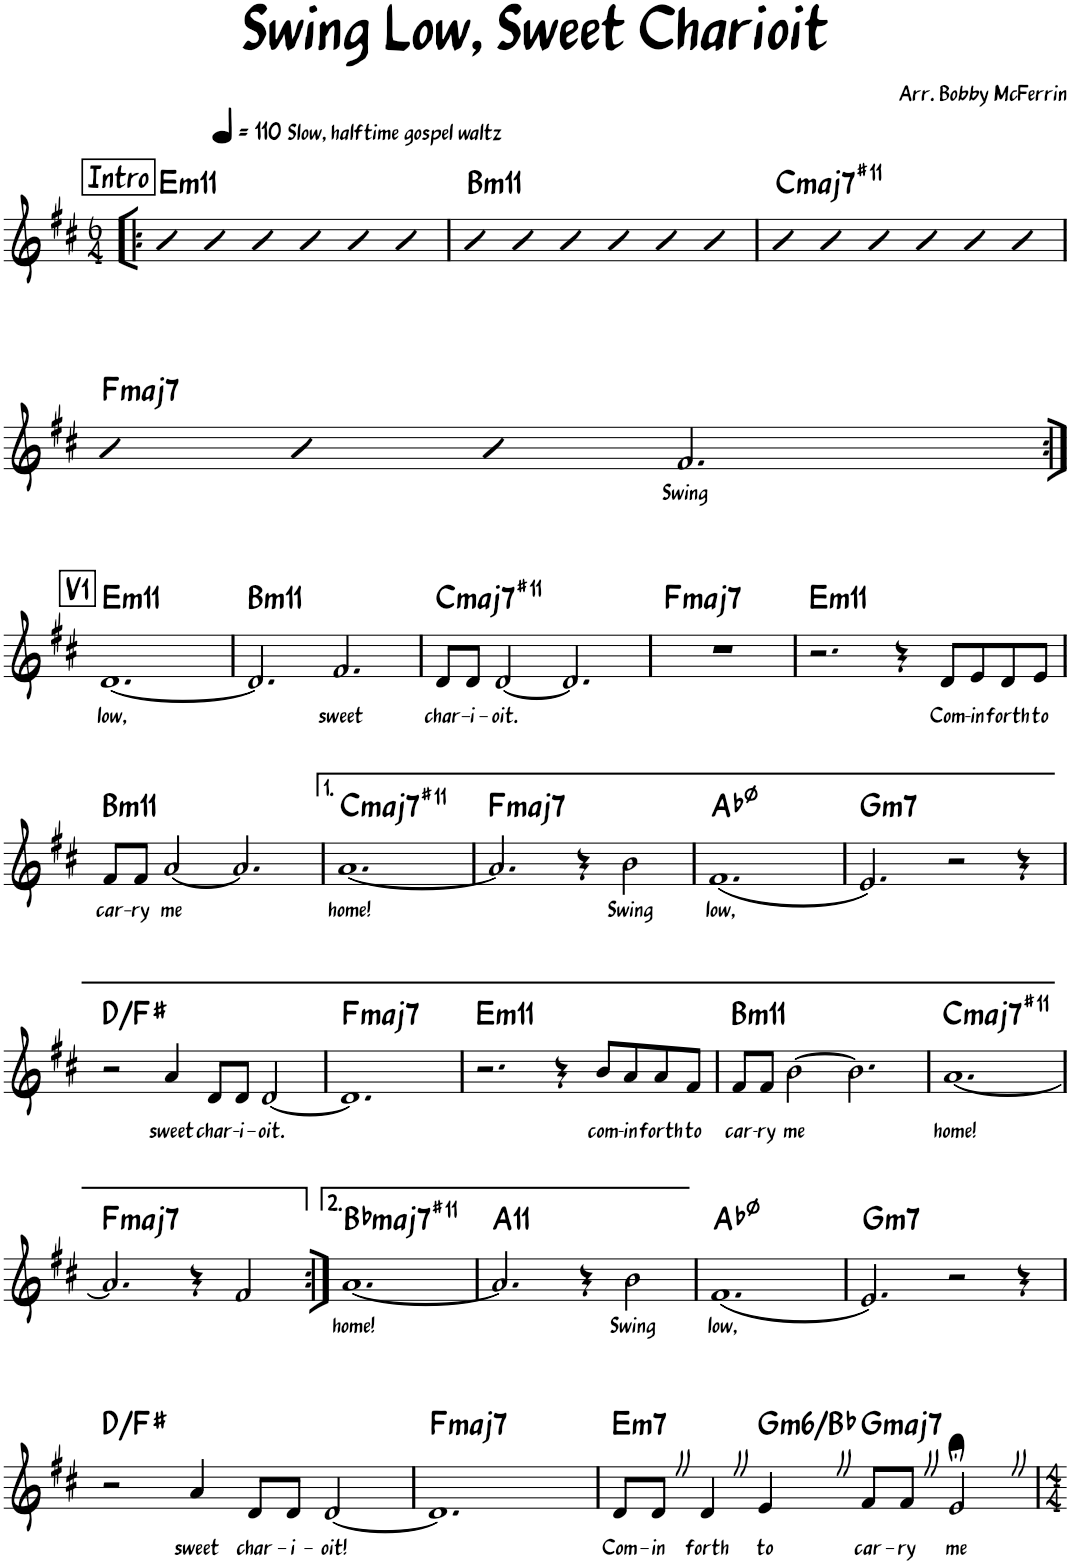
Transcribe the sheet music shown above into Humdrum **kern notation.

**kern	**text	**harte
*part1	*part1	*part1
*staff1	*staff1	*
*I"Piano	*	*
*I'Pno.	*	*
*clefG2	*	*
*k[f#c#]	*	*
*M6/4	*	*
*MM110	*	*
!!LO:REH:place=s1:a:B:rj:fs=14:t=Intro
=1!|:	=1!|:	=1!|:
!LO:TX:a:t=Slow, halftime gospel waltz	!	!LO:H:kt=m11
4b	.	E:min9(11)
4b	.	.
4b	.	.
4b	.	.
4b	.	.
4b	.	.
=2	=2	=2
!	!	!LO:H:kt=m11
4b	.	B:min9(11)
4b	.	.
4b	.	.
4b	.	.
4b	.	.
4b	.	.
=3	=3	=3
!	!	!LO:H:kt=maj7
4b	.	C:maj7(#11)
4b	.	.
4b	.	.
4b	.	.
4b	.	.
4b	.	.
!!LO:LB:g=z
=4	=4	=4
!	!	!LO:H:kt=maj7
4b	.	F:maj7
4b	.	.
4b	.	.
!	!LO:LY:b	!
2.f#/	Swing	.
!!LO:LB:g=z
!!LO:REH:place=s1:a:B:rj:fs=14:t=V1
=5:|!	=5:|!	=5:|!
!	!LO:LY:b	!LO:H:kt=m11
[1.d	low,	E:min9(11)
=6	=6	=6
!	!	!LO:H:kt=m11
2.d/]	.	B:min9(11)
!	!LO:LY:b	!
2.f#/	sweet	.
=7	=7	=7
!	!LO:LY:b	!LO:H:kt=maj7
8d/L	char-	C:maj7(#11)
!	!LO:LY:b	!
8d/J	-i-	.
!	!LO:LY:b	!
[2d/	-oit.	.
2.d/]	.	.
=8	=8	=8
!	!	!LO:H:kt=maj7
1.r	.	F:maj7
=9	=9	=9
!	!	!LO:H:kt=m11
2.r	.	E:min9(11)
4r	.	.
!	!LO:LY:b	!
8d/L	Com-	.
!	!LO:LY:b	!
8e/	-in	.
!	!LO:LY:b	!
8d/	forth	.
!	!LO:LY:b	!
8e/J	to	.
!!LO:LB:g=z
=10	=10	=10
!	!LO:LY:b	!LO:H:kt=m11
8f#/L	car-	B:min9(11)
!	!LO:LY:b	!
8f#/J	-ry	.
!	!LO:LY:b	!
[2a/	me	.
2.a/]	.	.
=11	=11	=11
!	!LO:LY:b	!LO:H:kt=maj7
[1.a	home!	C:maj7(#11)
=12	=12	=12
!	!	!LO:H:kt=maj7
2.a/]	.	F:maj7
4r	.	.
!	!LO:LY:b	!
2b\	Swing	.
=13	=13	=13
!	!LO:LY:b	!
(1.f#	low,	Ab:hdim7
=14	=14	=14
!	!	!LO:H:kt=m7
2.e/)	.	G:min7
2r	.	.
4r	.	.
!!LO:LB:g=z
=15	=15	=15
2r	.	D:maj/3
!	!LO:LY:b	!
4a/	sweet	.
!	!LO:LY:b	!
8d/L	char-	.
!	!LO:LY:b	!
8d/J	-i-	.
!	!LO:LY:b	!
[2d/	-oit.	.
=16	=16	=16
!	!	!LO:H:kt=maj7
1.d]	.	F:maj7
=17	=17	=17
!	!	!LO:H:kt=m11
2.r	.	E:min9(11)
4r	.	.
!	!LO:LY:b	!
8b/L	com-	.
!	!LO:LY:b	!
8a/	-in	.
!	!LO:LY:b	!
8a/	forth	.
!	!LO:LY:b	!
8f#/J	to	.
=18	=18	=18
!	!LO:LY:b	!LO:H:kt=m11
8f#/L	car-	B:min9(11)
!	!LO:LY:b	!
8f#/J	-ry	.
!	!LO:LY:b	!
[2b\	me	.
2.b\]	.	.
=19	=19	=19
!	!LO:LY:b	!LO:H:n=1:kt=N.C.
!	!	!LO:H:n=2:kt=maj7
[1.a	home!	N C:maj7(#11)
!!LO:LB:g=z
=20	=20	=20
!	!	!LO:H:kt=maj7
2.a/]	.	F:maj7
4r	.	.
2f#/	.	.
=21:|!	=21:|!	=21:|!
!	!LO:LY:b	!LO:H:kt=maj7
[1.a	home!	Bb:maj7(#11)
=22	=22	=22
!	!	!LO:H:kt=11
2.a/]	.	A:9(11)
4r	.	.
!	!LO:LY:b	!
2b\	Swing	.
=23	=23	=23
!	!LO:LY:b	!
(1.f#	low,	Ab:hdim7
=24	=24	=24
!	!	!LO:H:kt=m7
2.e/)	.	G:min7
2r	.	.
4r	.	.
!!LO:LB:g=z
=25	=25	=25
2r	.	D:maj/3
!	!LO:LY:b	!
4a/	sweet	.
!	!LO:LY:b	!
8d/L	char-	.
!	!LO:LY:b	!
8d/J	-i-	.
!	!LO:LY:b	!
[2d/	-oit!	.
=26	=26	=26
!	!	!LO:H:kt=maj7
1.d]	.	F:maj7
=27	=27	=27
!	!LO:LY:b	!LO:H:kt=m7
8d/L	Com-	E:min7
!	!LO:LY:b	!
8dZ/J	-in	.
!	!LO:LY:b	!
4dZ/	forth	.
!	!LO:LY:b	!LO:H:kt=m6
4eZ/	to	G:min6/b3
!	!LO:LY:b	!LO:H:kt=maj7
8f#/L	car-	G:maj7
!	!LO:LY:b	!
8f#Z/J	-ry	.
!	!LO:LY:b	!
2e;<Z/	me	.
=	=	=
*-	*-	*-
